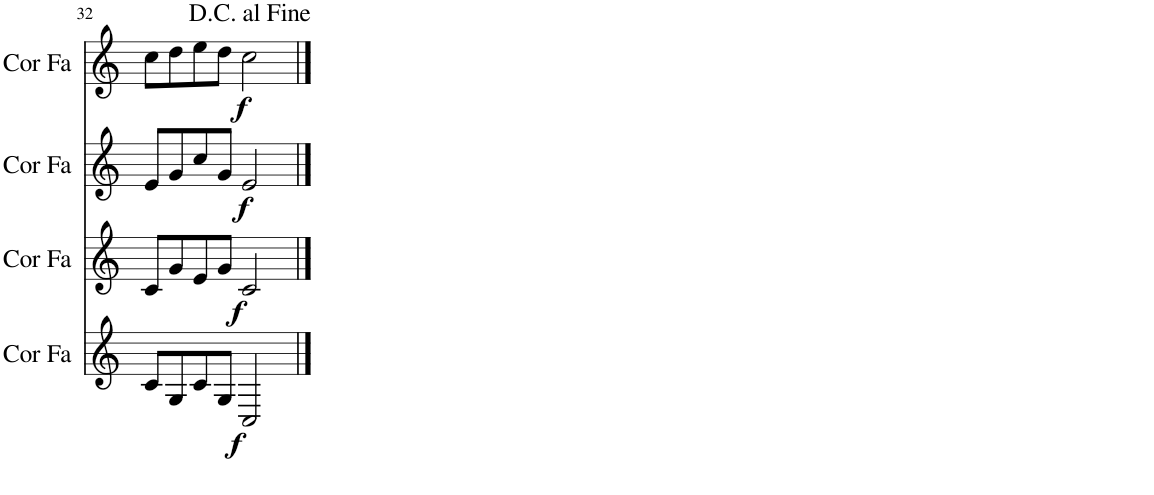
**kern	**dynam	**kern	**dynam	**kern	**dynam	**kern	**dynam
*part4	*part4	*part3	*part3	*part2	*part2	*part1	*part1
*staff4	*staff4	*staff3	*staff3	*staff2	*staff2	*staff1	*staff1
*I"Cor en Fa	*	*I"Cor en Fa	*	*I"Cor en Fa	*	*I"Cor en Fa	*
*I'Cor Fa	*	*I'Cor Fa	*	*I'Cor Fa	*	*I'Cor Fa	*
!!LO:PB:g=z
*clefG2	*	*clefG2	*	*clefG2	*	*clefG2	*
*Trd4c7	*	*Trd4c7	*	*Trd4c7	*	*Trd4c7	*
*k[]	*	*k[]	*	*k[]	*	*k[]	*
*M4/4	*	*M4/4	*	*M4/4	*	*M4/4	*
=32	=32	=32	=32	=32	=32	=32	=32
8c/L	.	8c/L	.	8e/L	.	8cc\L	.
8G/	.	8g/	.	8g/	.	8dd\	.
8c/	.	8e/	.	8cc/	.	8ee\	.
8G/J	.	8g/J	.	8g/J	.	8dd\J	.
!	!LO:DY:b	!	!LO:DY:b	!	!LO:DY:b	!	!LO:DY:b
2C/	f	2c/	f	2e/	f	2cc\	f
==	==	==	==	==	==	==	==
*-	*-	*-	*-	*-	*-	*-	*-
